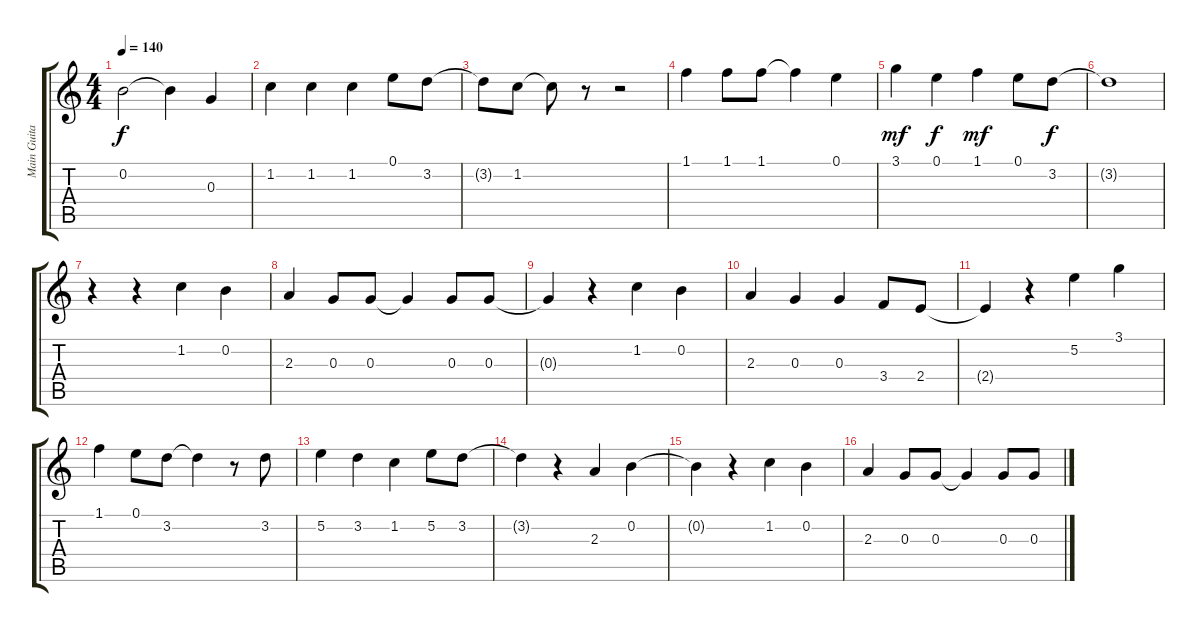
\track ("Main Guitar" "Main Guita") {instrument acousticguitarsteel}
\staff {score tabs}
\tuning (E4 B3 G3 D3 A2 E2) {hide}
\ts (4 4)
\tempo 140
\clef g2
\ks c
0.2.2{dy f} 0.2{t}.4 0.3.4 |
1.2.4 1.2.4 1.2.4 0.1.8 3.2.8 |
3.2{t}.8 1.2.8 1.2{t}.8 r.8 r.2 |
1.1.4 1.1.8 1.1.8 1.1{t}.4 0.1.4 |
3.1.4{dy mf} 0.1.4{dy f} 1.1.4{dy mf} 0.1.8 3.2.8{dy f} |
3.2{t}.1 |
r.4 r.4 1.2.4 0.2.4 |
2.3.4 0.3.8 0.3.8 0.3{t}.4 0.3.8 0.3.8 |
0.3{t}.4 r.4 1.2.4 0.2.4 |
2.3.4 0.3.4 0.3.4 3.4.8 2.4.8 |
2.4{t}.4 r.4 5.2.4 3.1.4 |
1.1.4 0.1.8 3.2.8 3.2{t}.4 r.8 3.2.8 |
5.2.4 3.2.4 1.2.4 5.2.8 3.2.8 |
3.2{t}.4 r.4 2.3.4 0.2.4 |
0.2{t}.4 r.4 1.2.4 0.2.4 |
2.3.4 0.3.8 0.3.8 0.3{t}.4 0.3.8 0.3.8
